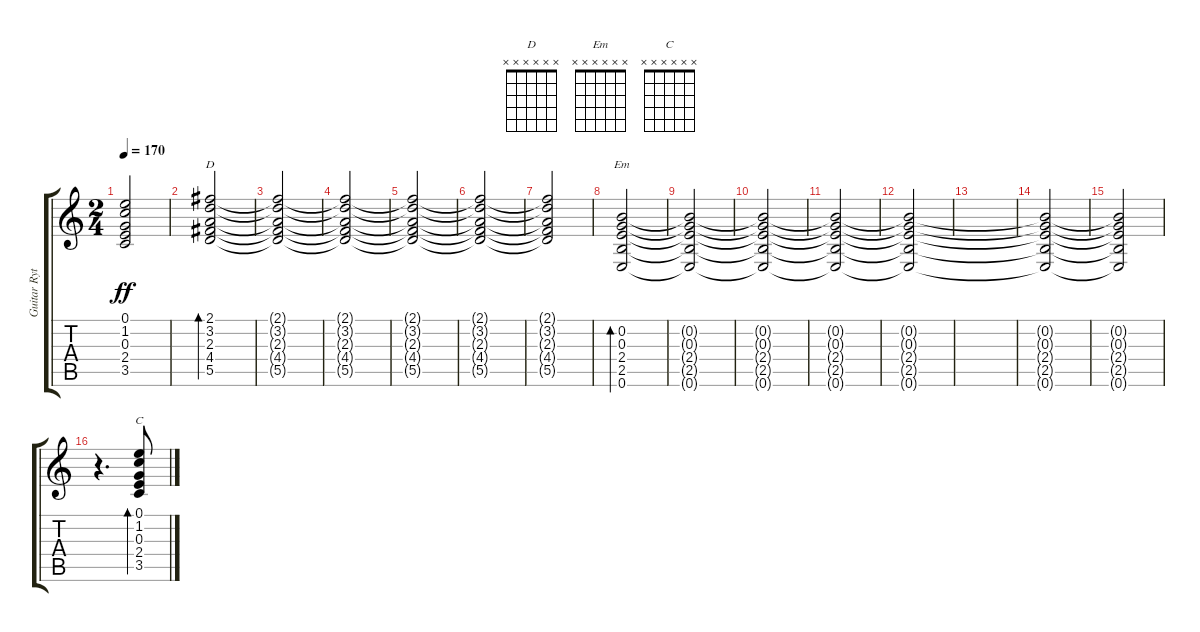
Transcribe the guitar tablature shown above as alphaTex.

\track ("Guitar Rythm 1" "Guitar Ryt") {instrument acousticguitarsteel}
\staff {score tabs}
\tuning (E4 B3 G3 D3 A2 E2) {hide}
\chord ("D" x x x x x x)
\chord ("Em" x x x x x x)
\chord ("C" x x x x x x)
\ts (2 4)
\tempo 170
\clef g2
\ks c
(0.1{t} 1.2{t} 0.3{t} 2.4{t} 3.5{t}).2{dy ff} |
(2.1 3.2 2.3 4.4 5.5).2{bd 120 ch "D"} |
(2.1{t} 3.2{t} 2.3{t} 4.4{t} 5.5{t}).2 |
(2.1{t} 3.2{t} 2.3{t} 4.4{t} 5.5{t}).2 |
(2.1{t} 3.2{t} 2.3{t} 4.4{t} 5.5{t}).2 |
(2.1{t} 3.2{t} 2.3{t} 4.4{t} 5.5{t}).2 |
(2.1{t} 3.2{t} 2.3{t} 4.4{t} 5.5{t}).2 |
(0.2 0.3 2.4 2.5 0.6).2{bd 120 ch "Em"} |
(0.2{t} 0.3{t} 2.4{t} 2.5{t} 0.6{t}).2 |
(0.2{t} 0.3{t} 2.4{t} 2.5{t} 0.6{t}).2 |
(0.2{t} 0.3{t} 2.4{t} 2.5{t} 0.6{t}).2 |
(0.2{t} 0.3{t} 2.4{t} 2.5{t} 0.6{t}).2 |
|
(0.2{t} 0.3{t} 2.4{t} 2.5{t} 0.6{t}).2 |
(0.2{t} 0.3{t} 2.4{t} 2.5{t} 0.6{t}).2 |
r.4{d} (0.1 1.2 0.3 2.4 3.5).8{bd 120 ch "C"}
